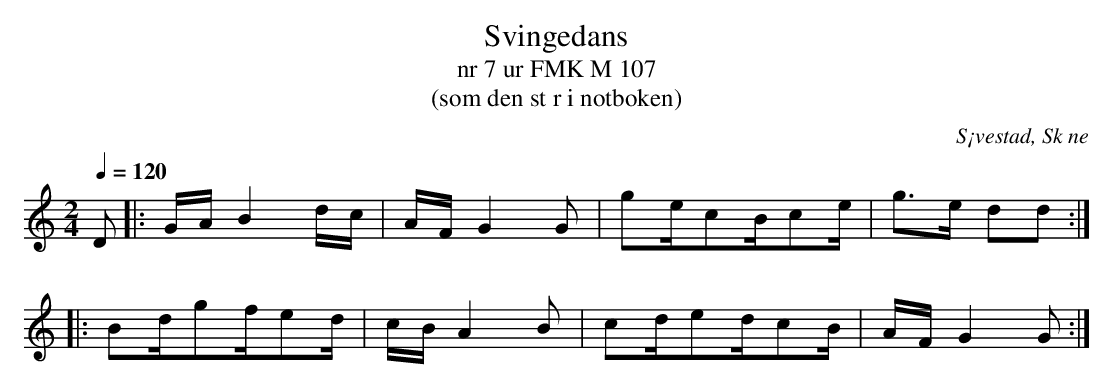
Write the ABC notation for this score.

X:1
T:Svingedans
T:nr 7 ur FMK M 107
T:(som den st r i notboken)
O:S¡vestad, Sk ne
M:2/4
L:1/8
Q:1/4=120
K:C
D |: G/A/ B2 d/c/ | A/F/ G2 G | ge/cB/ce/ | g>e dd :|
|: Bd/gf/ed/  | c/B/ A2 B | cd/ed/cB/ | A/F/ G2 G :|
